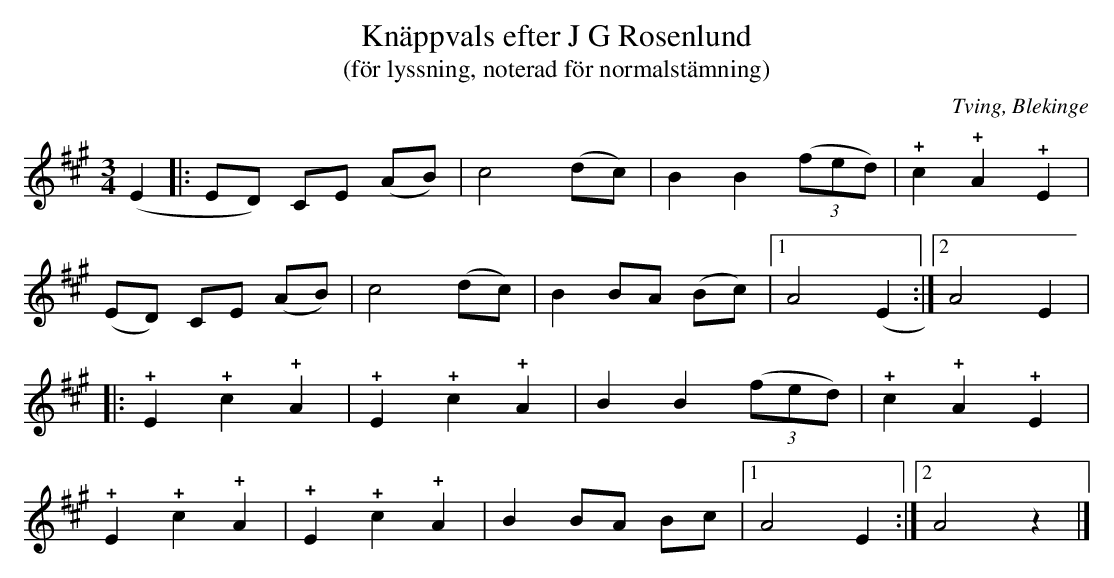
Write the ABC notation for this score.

X:1
T:Knäppvals efter J G Rosenlund
T:(för lyssning, noterad för normalstämning)
O:Tving, Blekinge
M:3/4
L:1/4
Q:160
K:A
(E |: E/D/) C/E/ (A/B/) | c2 (d/c/) | B B ((3f/e/d/) | !+!c !+!A !+!E |
     (E/D/) C/E/ (A/B/) | c2 (d/c/) | B B/A/ (B/c/) |1 A2 (E :|2 A2 E |
|: !+!E !+!c !+!A | !+!E !+!c !+!A | B B ((3f/e/d/) | !+!c !+!A !+!E |
   !+!E !+!c !+!A | !+!E !+!c !+!A | B B/A/ B/c/ |1 A2 E :|2 A2 z |]
